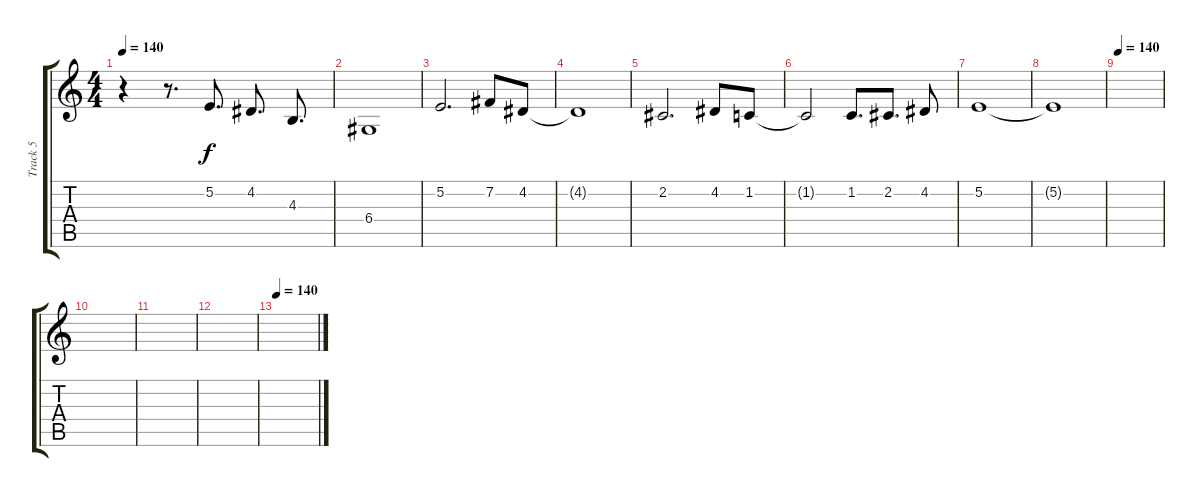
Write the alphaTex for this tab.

\track ("Track 5" "Track 5") {instrument trumpet}
\staff {score tabs}
\tuning (E4 B3 G3 D3 A2 E2) {hide}
\ts (4 4)
\tempo 140
\clef g2
\ks c
r.4{dy f volume 16} r.8{d} 5.2.8{d} 4.2.8{d} 4.3.8{d} |
6.4.1{volume 0} |
5.2.2{d volume 16} 7.2.8 4.2.8 |
4.2{t}.1 |
2.2.2{d volume 16} 4.2.8 1.2.8 |
1.2{t}.2 1.2.8{d} 2.2.8{d} 4.2.8 |
5.2.1{volume 0} |
5.2{t}.1 |
\tempo 140
|
|
|
|
\tempo 140
